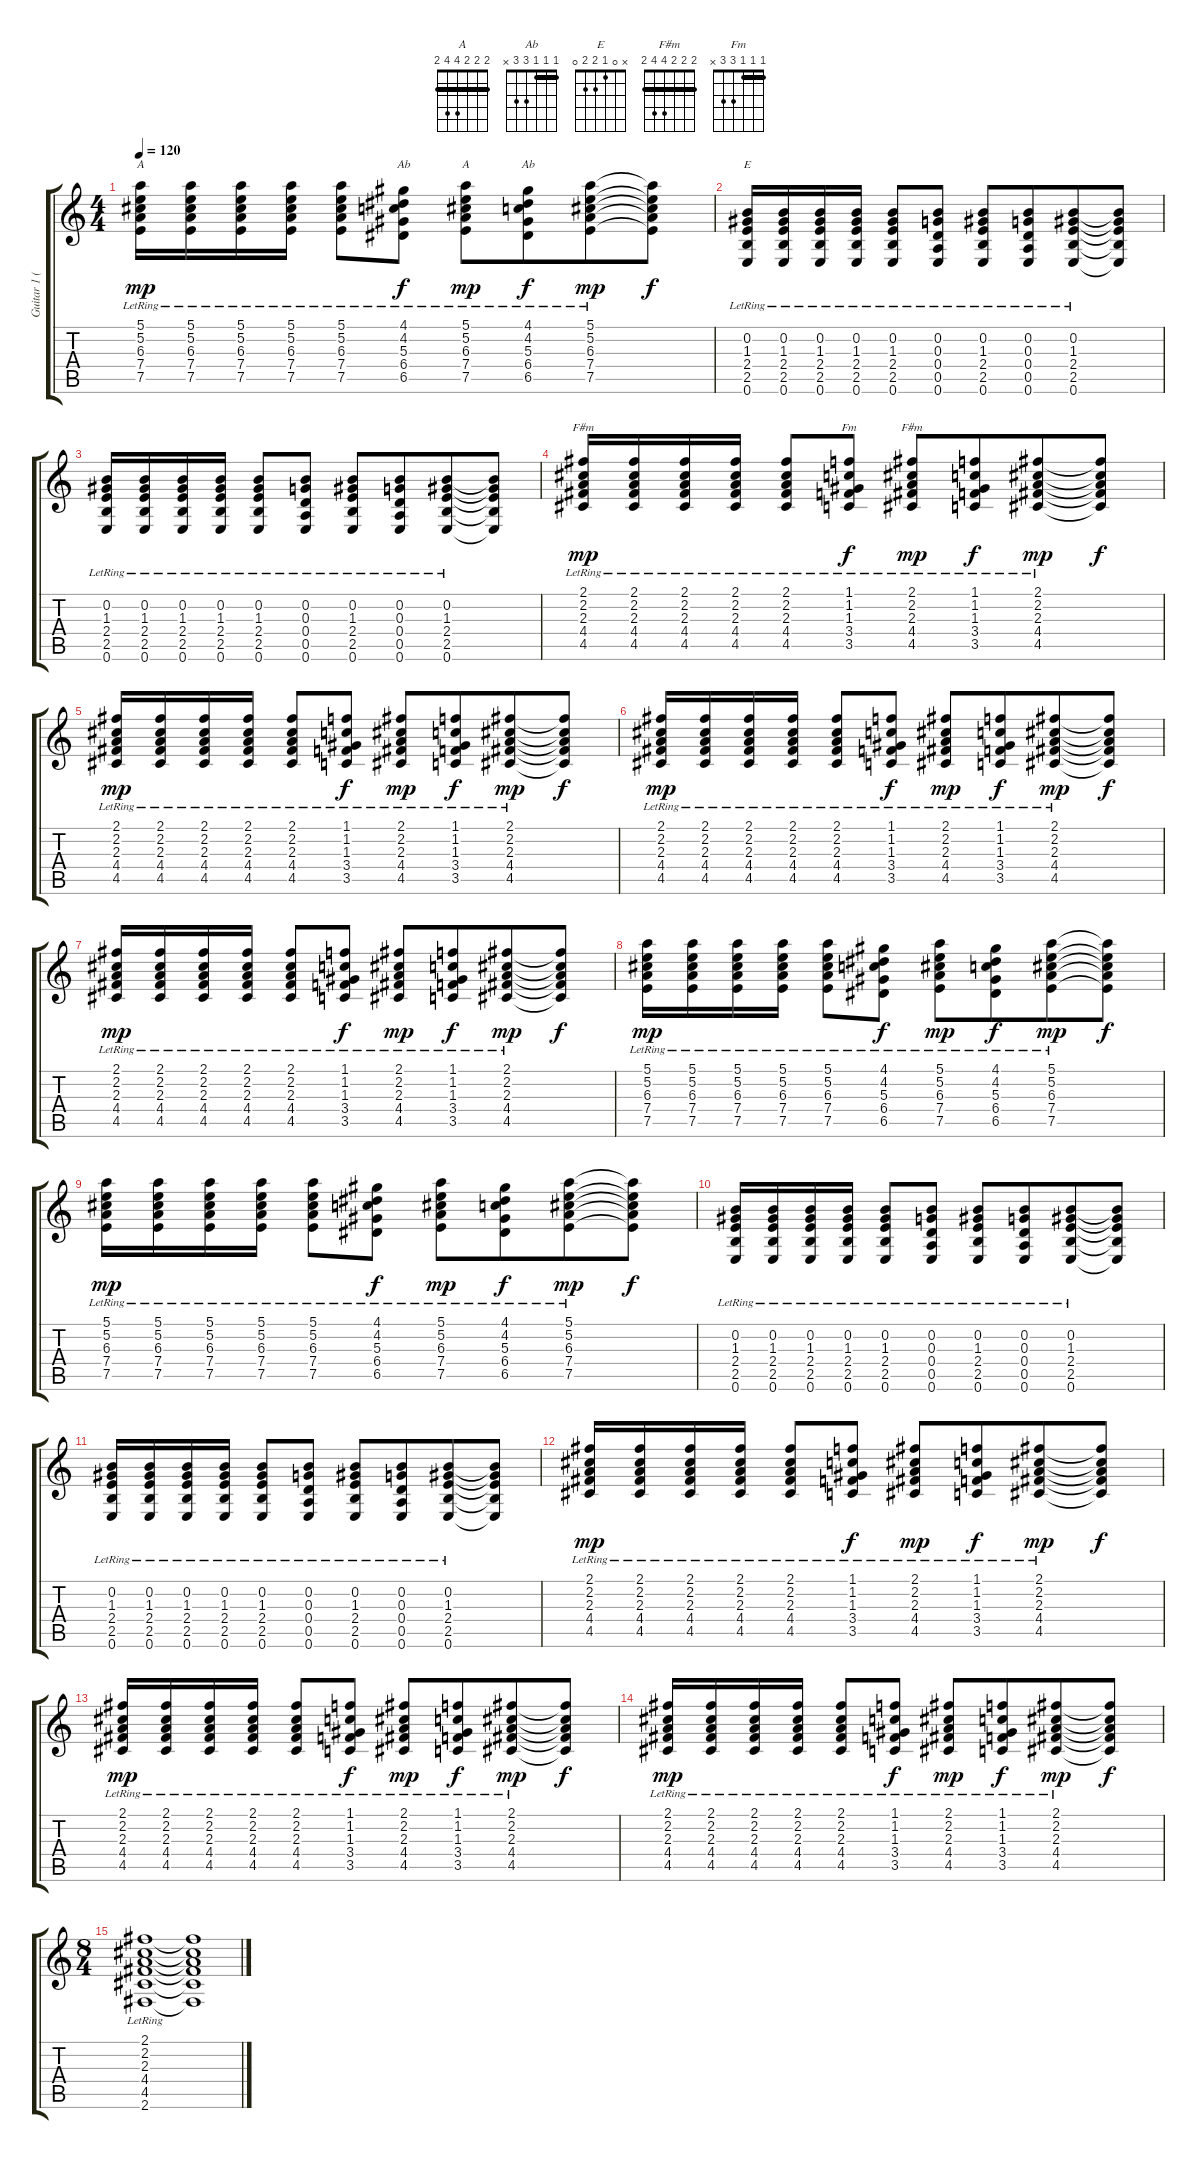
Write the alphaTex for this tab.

\track ("Guitar 1 (Rhythm)" "Guitar 1 (") {instrument acousticguitarsteel}
\staff {score tabs}
\tuning (E4 B3 G3 D3 A2 E2) {hide}
\chord ("A" 5 5 6 7 7 x) {firstfret 5 barre 5}
\chord ("Ab" x 0 1 1 2 4)
\chord ("A" 2 2 2 4 4 2) {barre 2}
\chord ("Ab" 1 1 1 3 3 x) {barre 1}
\chord ("E" x 0 1 2 2 0)
\chord ("F#m" 2 2 2 4 4 x) {barre 2}
\chord ("Fm" 1 1 1 3 3 x) {barre 1}
\chord ("F#m" 2 2 2 4 4 2) {barre 2}
\ts (4 4)
\tempo 120
\clef g2
\ks c
(5.1{lr} 5.2{lr} 6.3{lr} 7.4{lr} 7.5{lr}).16{ch "A" dy mp} (5.1{lr} 5.2{lr} 6.3{lr} 7.4{lr} 7.5{lr}).16 (5.1{lr} 5.2{lr} 6.3{lr} 7.4{lr} 7.5{lr}).16 (5.1{lr} 5.2{lr} 6.3{lr} 7.4{lr} 7.5{lr}).16 (5.1{lr} 5.2{lr} 6.3{lr} 7.4{lr} 7.5{lr}).8 (4.1{lr} 4.2{lr} 5.3{lr} 6.4{lr} 6.5{lr}).8{ch "Ab" dy f} (5.1{lr} 5.2{lr} 6.3{lr} 7.4{lr} 7.5{lr}).8{ch "A" dy mp} (4.1{lr} 4.2{lr} 5.3{lr} 6.4{lr} 6.5{lr}).8{ch "Ab" dy f beam merge} (5.1{lr} 5.2{lr} 6.3{lr} 7.4{lr} 7.5{lr}).8{dy mp} (5.1{t} 5.2{t} 6.3{t} 7.4{t} 7.5{t}).8{dy f} |
(0.2{lr} 1.3{lr} 2.4{lr} 2.5{lr} 0.6{lr}).16{ch "E"} (0.2{lr} 1.3{lr} 2.4{lr} 2.5{lr} 0.6{lr}).16 (0.2{lr} 1.3{lr} 2.4{lr} 2.5{lr} 0.6{lr}).16 (0.2{lr} 1.3{lr} 2.4{lr} 2.5{lr} 0.6{lr}).16 (0.2{lr} 1.3{lr} 2.4{lr} 2.5{lr} 0.6{lr}).8 (0.2{lr} 0.3{lr} 0.4{lr} 0.5{lr} 0.6{lr}).8 (0.2{lr} 1.3{lr} 2.4{lr} 2.5{lr} 0.6{lr}).8 (0.2{lr} 0.3{lr} 0.4{lr} 0.5{lr} 0.6{lr}).8{beam merge} (0.2{lr} 1.3{lr} 2.4{lr} 2.5{lr} 0.6{lr}).8 (0.2{t} 1.3{t} 2.4{t} 2.5{t} 0.6{t}).8 |
(0.2{lr} 1.3{lr} 2.4{lr} 2.5{lr} 0.6{lr}).16 (0.2{lr} 1.3{lr} 2.4{lr} 2.5{lr} 0.6{lr}).16 (0.2{lr} 1.3{lr} 2.4{lr} 2.5{lr} 0.6{lr}).16 (0.2{lr} 1.3{lr} 2.4{lr} 2.5{lr} 0.6{lr}).16 (0.2{lr} 1.3{lr} 2.4{lr} 2.5{lr} 0.6{lr}).8 (0.2{lr} 0.3{lr} 0.4{lr} 0.5{lr} 0.6{lr}).8 (0.2{lr} 1.3{lr} 2.4{lr} 2.5{lr} 0.6{lr}).8 (0.2{lr} 0.3{lr} 0.4{lr} 0.5{lr} 0.6{lr}).8{beam merge} (0.2{lr} 1.3{lr} 2.4{lr} 2.5{lr} 0.6{lr}).8 (0.2{t} 1.3{t} 2.4{t} 2.5{t} 0.6{t}).8 |
(2.1{lr} 2.2{lr} 2.3{lr} 4.4{lr} 4.5{lr}).16{ch "F#m" dy mp} (2.1{lr} 2.2{lr} 2.3{lr} 4.4{lr} 4.5{lr}).16 (2.1{lr} 2.2{lr} 2.3{lr} 4.4{lr} 4.5{lr}).16 (2.1{lr} 2.2{lr} 2.3{lr} 4.4{lr} 4.5{lr}).16 (2.1{lr} 2.2{lr} 2.3{lr} 4.4{lr} 4.5{lr}).8 (1.1{lr} 1.2{lr} 1.3{lr} 3.4{lr} 3.5{lr}).8{ch "Fm" dy f} (2.1{lr} 2.2{lr} 2.3{lr} 4.4{lr} 4.5{lr}).8{ch "F#m" dy mp} (1.1{lr} 1.2{lr} 1.3{lr} 3.4{lr} 3.5{lr}).8{dy f beam merge} (2.1{lr} 2.2{lr} 2.3{lr} 4.4{lr} 4.5{lr}).8{dy mp} (2.1{t} 2.2{t} 2.3{t} 4.4{t} 4.5{t}).8{dy f} |
(2.1{lr} 2.2{lr} 2.3{lr} 4.4{lr} 4.5{lr}).16{dy mp} (2.1{lr} 2.2{lr} 2.3{lr} 4.4{lr} 4.5{lr}).16 (2.1{lr} 2.2{lr} 2.3{lr} 4.4{lr} 4.5{lr}).16 (2.1{lr} 2.2{lr} 2.3{lr} 4.4{lr} 4.5{lr}).16 (2.1{lr} 2.2{lr} 2.3{lr} 4.4{lr} 4.5{lr}).8 (1.1{lr} 1.2{lr} 1.3{lr} 3.4{lr} 3.5{lr}).8{dy f} (2.1{lr} 2.2{lr} 2.3{lr} 4.4{lr} 4.5{lr}).8{dy mp} (1.1{lr} 1.2{lr} 1.3{lr} 3.4{lr} 3.5{lr}).8{dy f beam merge} (2.1{lr} 2.2{lr} 2.3{lr} 4.4{lr} 4.5{lr}).8{dy mp} (2.1{t} 2.2{t} 2.3{t} 4.4{t} 4.5{t}).8{dy f} |
(2.1{lr} 2.2{lr} 2.3{lr} 4.4{lr} 4.5{lr}).16{dy mp} (2.1{lr} 2.2{lr} 2.3{lr} 4.4{lr} 4.5{lr}).16 (2.1{lr} 2.2{lr} 2.3{lr} 4.4{lr} 4.5{lr}).16 (2.1{lr} 2.2{lr} 2.3{lr} 4.4{lr} 4.5{lr}).16 (2.1{lr} 2.2{lr} 2.3{lr} 4.4{lr} 4.5{lr}).8 (1.1{lr} 1.2{lr} 1.3{lr} 3.4{lr} 3.5{lr}).8{dy f} (2.1{lr} 2.2{lr} 2.3{lr} 4.4{lr} 4.5{lr}).8{dy mp} (1.1{lr} 1.2{lr} 1.3{lr} 3.4{lr} 3.5{lr}).8{dy f beam merge} (2.1{lr} 2.2{lr} 2.3{lr} 4.4{lr} 4.5{lr}).8{dy mp} (2.1{t} 2.2{t} 2.3{t} 4.4{t} 4.5{t}).8{dy f} |
(2.1{lr} 2.2{lr} 2.3{lr} 4.4{lr} 4.5{lr}).16{dy mp} (2.1{lr} 2.2{lr} 2.3{lr} 4.4{lr} 4.5{lr}).16 (2.1{lr} 2.2{lr} 2.3{lr} 4.4{lr} 4.5{lr}).16 (2.1{lr} 2.2{lr} 2.3{lr} 4.4{lr} 4.5{lr}).16 (2.1{lr} 2.2{lr} 2.3{lr} 4.4{lr} 4.5{lr}).8 (1.1{lr} 1.2{lr} 1.3{lr} 3.4{lr} 3.5{lr}).8{dy f} (2.1{lr} 2.2{lr} 2.3{lr} 4.4{lr} 4.5{lr}).8{dy mp} (1.1{lr} 1.2{lr} 1.3{lr} 3.4{lr} 3.5{lr}).8{dy f beam merge} (2.1{lr} 2.2{lr} 2.3{lr} 4.4{lr} 4.5{lr}).8{dy mp} (2.1{t} 2.2{t} 2.3{t} 4.4{t} 4.5{t}).8{dy f} |
(5.1{lr} 5.2{lr} 6.3{lr} 7.4{lr} 7.5{lr}).16{dy mp} (5.1{lr} 5.2{lr} 6.3{lr} 7.4{lr} 7.5{lr}).16 (5.1{lr} 5.2{lr} 6.3{lr} 7.4{lr} 7.5{lr}).16 (5.1{lr} 5.2{lr} 6.3{lr} 7.4{lr} 7.5{lr}).16 (5.1{lr} 5.2{lr} 6.3{lr} 7.4{lr} 7.5{lr}).8 (4.1{lr} 4.2{lr} 5.3{lr} 6.4{lr} 6.5{lr}).8{dy f} (5.1{lr} 5.2{lr} 6.3{lr} 7.4{lr} 7.5{lr}).8{dy mp} (4.1{lr} 4.2{lr} 5.3{lr} 6.4{lr} 6.5{lr}).8{dy f beam merge} (5.1{lr} 5.2{lr} 6.3{lr} 7.4{lr} 7.5{lr}).8{dy mp} (5.1{t} 5.2{t} 6.3{t} 7.4{t} 7.5{t}).8{dy f} |
(5.1{lr} 5.2{lr} 6.3{lr} 7.4{lr} 7.5{lr}).16{dy mp} (5.1{lr} 5.2{lr} 6.3{lr} 7.4{lr} 7.5{lr}).16 (5.1{lr} 5.2{lr} 6.3{lr} 7.4{lr} 7.5{lr}).16 (5.1{lr} 5.2{lr} 6.3{lr} 7.4{lr} 7.5{lr}).16 (5.1{lr} 5.2{lr} 6.3{lr} 7.4{lr} 7.5{lr}).8 (4.1{lr} 4.2{lr} 5.3{lr} 6.4{lr} 6.5{lr}).8{dy f} (5.1{lr} 5.2{lr} 6.3{lr} 7.4{lr} 7.5{lr}).8{dy mp} (4.1{lr} 4.2{lr} 5.3{lr} 6.4{lr} 6.5{lr}).8{dy f beam merge} (5.1{lr} 5.2{lr} 6.3{lr} 7.4{lr} 7.5{lr}).8{dy mp} (5.1{t} 5.2{t} 6.3{t} 7.4{t} 7.5{t}).8{dy f} |
(0.2{lr} 1.3{lr} 2.4{lr} 2.5{lr} 0.6{lr}).16 (0.2{lr} 1.3{lr} 2.4{lr} 2.5{lr} 0.6{lr}).16 (0.2{lr} 1.3{lr} 2.4{lr} 2.5{lr} 0.6{lr}).16 (0.2{lr} 1.3{lr} 2.4{lr} 2.5{lr} 0.6{lr}).16 (0.2{lr} 1.3{lr} 2.4{lr} 2.5{lr} 0.6{lr}).8 (0.2{lr} 0.3{lr} 0.4{lr} 0.5{lr} 0.6{lr}).8 (0.2{lr} 1.3{lr} 2.4{lr} 2.5{lr} 0.6{lr}).8 (0.2{lr} 0.3{lr} 0.4{lr} 0.5{lr} 0.6{lr}).8{beam merge} (0.2{lr} 1.3{lr} 2.4{lr} 2.5{lr} 0.6{lr}).8 (0.2{t} 1.3{t} 2.4{t} 2.5{t} 0.6{t}).8 |
(0.2{lr} 1.3{lr} 2.4{lr} 2.5{lr} 0.6{lr}).16 (0.2{lr} 1.3{lr} 2.4{lr} 2.5{lr} 0.6{lr}).16 (0.2{lr} 1.3{lr} 2.4{lr} 2.5{lr} 0.6{lr}).16 (0.2{lr} 1.3{lr} 2.4{lr} 2.5{lr} 0.6{lr}).16 (0.2{lr} 1.3{lr} 2.4{lr} 2.5{lr} 0.6{lr}).8 (0.2{lr} 0.3{lr} 0.4{lr} 0.5{lr} 0.6{lr}).8 (0.2{lr} 1.3{lr} 2.4{lr} 2.5{lr} 0.6{lr}).8 (0.2{lr} 0.3{lr} 0.4{lr} 0.5{lr} 0.6{lr}).8{beam merge} (0.2{lr} 1.3{lr} 2.4{lr} 2.5{lr} 0.6{lr}).8 (0.2{t} 1.3{t} 2.4{t} 2.5{t} 0.6{t}).8 |
(2.1{lr} 2.2{lr} 2.3{lr} 4.4{lr} 4.5{lr}).16{dy mp} (2.1{lr} 2.2{lr} 2.3{lr} 4.4{lr} 4.5{lr}).16 (2.1{lr} 2.2{lr} 2.3{lr} 4.4{lr} 4.5{lr}).16 (2.1{lr} 2.2{lr} 2.3{lr} 4.4{lr} 4.5{lr}).16 (2.1{lr} 2.2{lr} 2.3{lr} 4.4{lr} 4.5{lr}).8 (1.1{lr} 1.2{lr} 1.3{lr} 3.4{lr} 3.5{lr}).8{dy f} (2.1{lr} 2.2{lr} 2.3{lr} 4.4{lr} 4.5{lr}).8{dy mp} (1.1{lr} 1.2{lr} 1.3{lr} 3.4{lr} 3.5{lr}).8{dy f beam merge} (2.1{lr} 2.2{lr} 2.3{lr} 4.4{lr} 4.5{lr}).8{dy mp} (2.1{t} 2.2{t} 2.3{t} 4.4{t} 4.5{t}).8{dy f} |
(2.1{lr} 2.2{lr} 2.3{lr} 4.4{lr} 4.5{lr}).16{dy mp} (2.1{lr} 2.2{lr} 2.3{lr} 4.4{lr} 4.5{lr}).16 (2.1{lr} 2.2{lr} 2.3{lr} 4.4{lr} 4.5{lr}).16 (2.1{lr} 2.2{lr} 2.3{lr} 4.4{lr} 4.5{lr}).16 (2.1{lr} 2.2{lr} 2.3{lr} 4.4{lr} 4.5{lr}).8 (1.1{lr} 1.2{lr} 1.3{lr} 3.4{lr} 3.5{lr}).8{dy f} (2.1{lr} 2.2{lr} 2.3{lr} 4.4{lr} 4.5{lr}).8{dy mp} (1.1{lr} 1.2{lr} 1.3{lr} 3.4{lr} 3.5{lr}).8{dy f beam merge} (2.1{lr} 2.2{lr} 2.3{lr} 4.4{lr} 4.5{lr}).8{dy mp} (2.1{t} 2.2{t} 2.3{t} 4.4{t} 4.5{t}).8{dy f} |
(2.1{lr} 2.2{lr} 2.3{lr} 4.4{lr} 4.5{lr}).16{dy mp} (2.1{lr} 2.2{lr} 2.3{lr} 4.4{lr} 4.5{lr}).16 (2.1{lr} 2.2{lr} 2.3{lr} 4.4{lr} 4.5{lr}).16 (2.1{lr} 2.2{lr} 2.3{lr} 4.4{lr} 4.5{lr}).16 (2.1{lr} 2.2{lr} 2.3{lr} 4.4{lr} 4.5{lr}).8 (1.1{lr} 1.2{lr} 1.3{lr} 3.4{lr} 3.5{lr}).8{dy f} (2.1{lr} 2.2{lr} 2.3{lr} 4.4{lr} 4.5{lr}).8{dy mp} (1.1{lr} 1.2{lr} 1.3{lr} 3.4{lr} 3.5{lr}).8{dy f beam merge} (2.1{lr} 2.2{lr} 2.3{lr} 4.4{lr} 4.5{lr}).8{dy mp} (2.1{t} 2.2{t} 2.3{t} 4.4{t} 4.5{t}).8{dy f} |
\ts (8 4)
(2.1{lr} 2.2{lr} 2.3{lr} 4.4{lr} 4.5{lr} 2.6{lr}).1 (2.1{t} 2.2{t} 2.3{t} 4.4{t} 4.5{t} 2.6{t}).1
